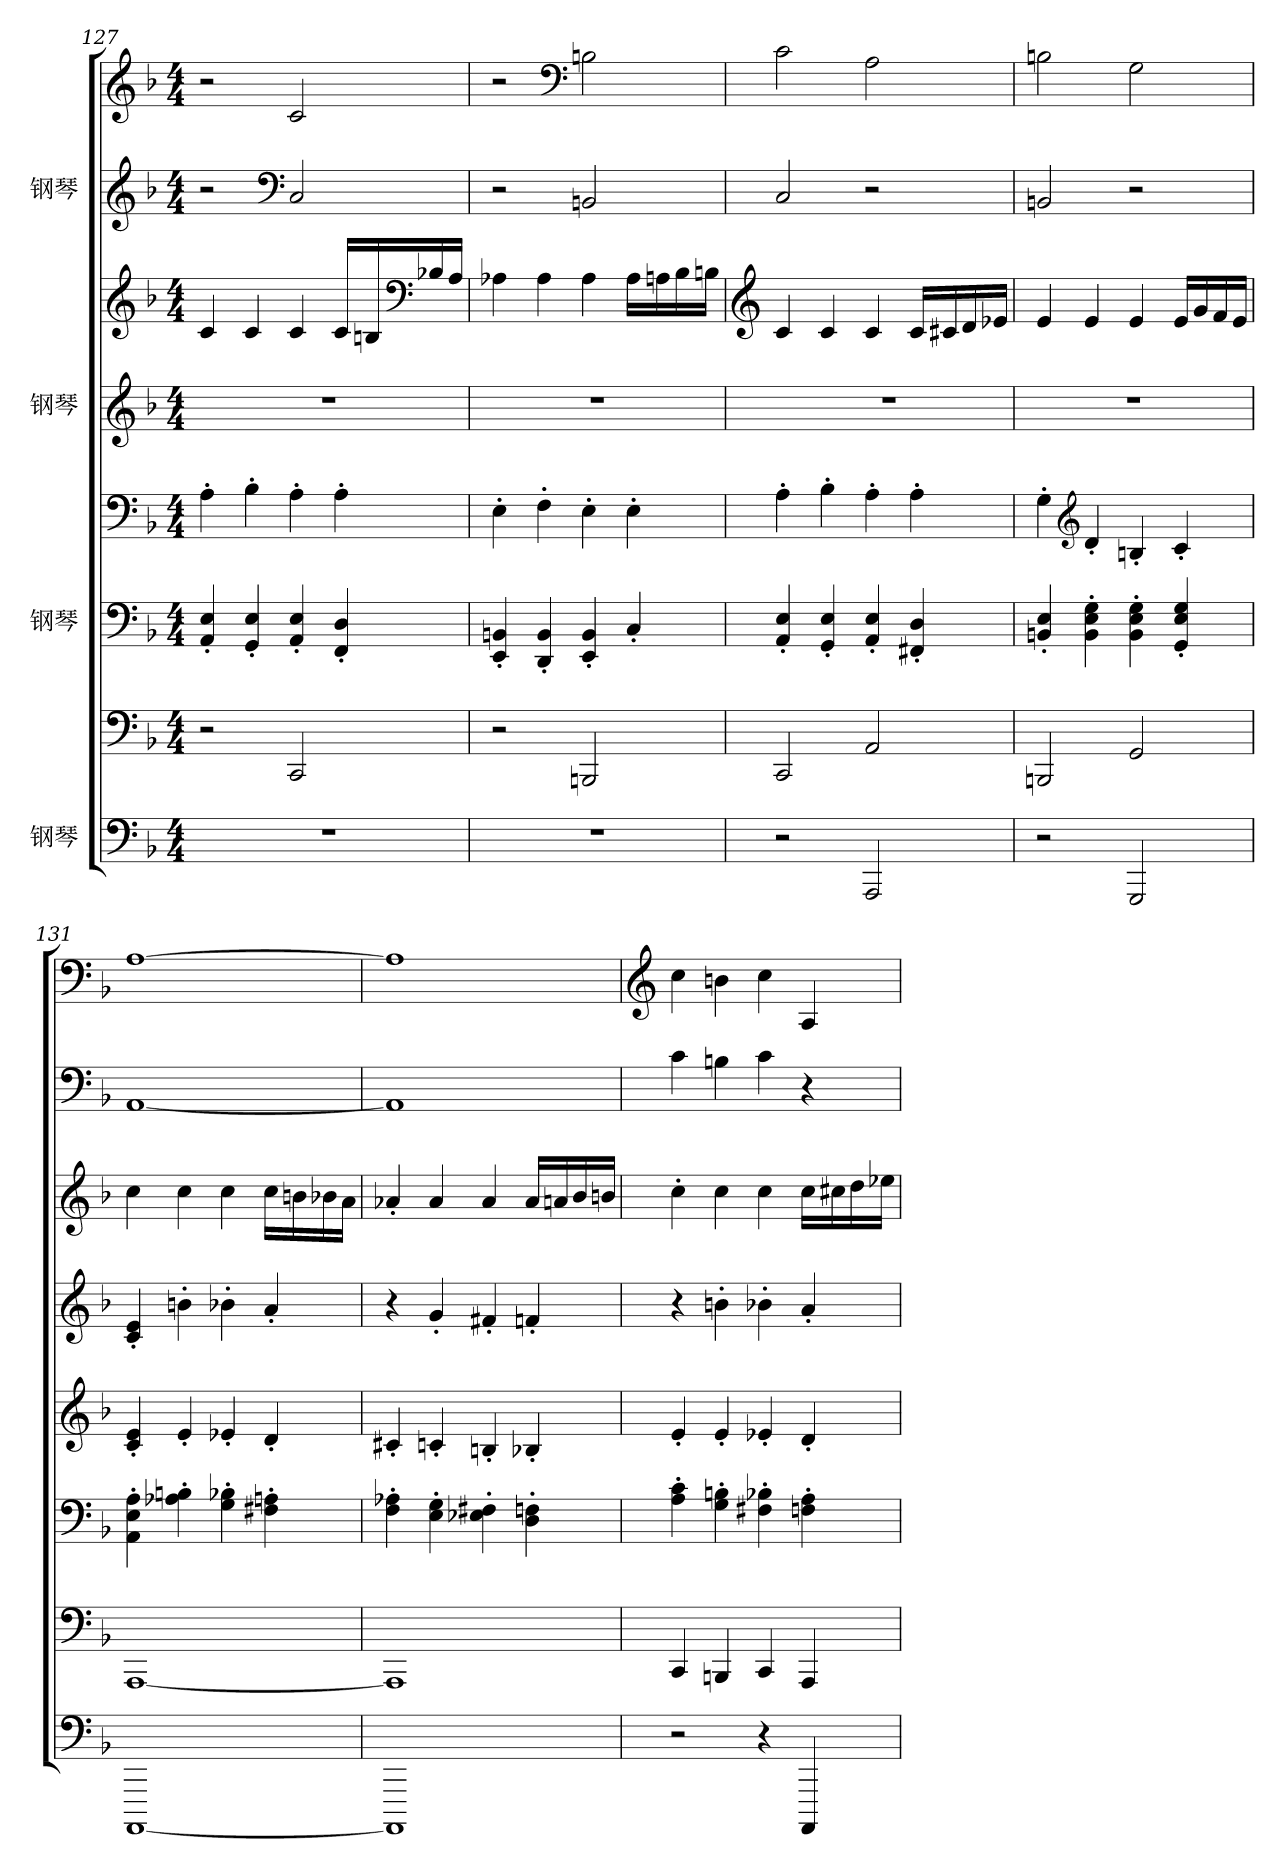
**kern	**kern	**kern	**kern	**kern	**kern	**kern	**kern
*part4	*part4	*part3	*part3	*part2	*part2	*part1	*part1
*staff8	*staff7	*staff6	*staff5	*staff4	*staff3	*staff2	*staff1
*I"钢琴	*	*I"钢琴	*	*I"钢琴	*	*I"钢琴	*
*clefF4	*clefF4	*clefF4	*clefF4	*clefG2	*clefG2	*clefG2	*clefG2
*k[b-]	*k[b-]	*k[b-]	*k[b-]	*k[b-]	*k[b-]	*k[b-]	*k[b-]
*M4/4	*M4/4	*M4/4	*M4/4	*M4/4	*M4/4	*M4/4	*M4/4
=127	=127	=127	=127	=127	=127	=127	=127
1r	2r	4AA/' 4E/'	4A'\	1r	4c/	2r	2r
.	.	4GG/' 4E/'	4B-'\	.	4c/	.	.
*	*	*	*	*	*	*clefF4	*
.	2CC/	4AA/' 4E/'	4A'\	.	4c/	2C/	2c/
.	.	4FF/' 4D/'	4A'\	.	16c/LL	.	.
.	.	.	.	.	16Bn/	.	.
*	*	*	*	*	*clefF4	*	*
.	.	.	.	.	16B-X/	.	.
.	.	.	.	.	16A/JJ	.	.
=128	=128	=128	=128	=128	=128	=128	=128
1r	2r	4EE/' 4BBn/'	4E'\	1r	4A-X\	2r	2r
.	.	4DD/' 4BB/'	4F'\	.	4A-\	.	.
*	*	*	*	*	*	*	*clefF4
.	2BBBn/	4EE/' 4BB/'	4E'\	.	4A-\	2BBn/	2Bn\
.	.	4C'/	4E'\	.	16A-\LL	.	.
.	.	.	.	.	16An\	.	.
.	.	.	.	.	16B-\	.	.
.	.	.	.	.	16Bn\JJ	.	.
!!LO:PB:g=z
=129	=129	=129	=129	=129	=129	=129	=129
*	*	*	*	*	*clefG2	*	*
2r	2CC/	4AA/' 4E/'	4A'\	1r	4c/	2C/	2c\
.	.	4GG/' 4E/'	4B-'\	.	4c/	.	.
2AAA/	2AA/	4AA/' 4E/'	4A'\	.	4c/	2r	2A\
.	.	4FF#X/' 4D/'	4A'\	.	16c/LL	.	.
.	.	.	.	.	16c#X/	.	.
.	.	.	.	.	16d/	.	.
.	.	.	.	.	16e-X/JJ	.	.
=130	=130	=130	=130	=130	=130	=130	=130
2r	2BBBn/	4BBn/' 4E/'	4G'\	1r	4e/	2BBn/	2Bn\
*	*	*	*clefG2	*	*	*	*
.	.	4BB\' 4E\' 4G\'	4d'/	.	4e/	.	.
2GGG/	2GG/	4BB\' 4E\' 4G\'	4Bn'/	.	4e/	2r	2G\
.	.	4GG/' 4E/' 4G/'	4c'/	.	16e/LL	.	.
.	.	.	.	.	16g/	.	.
.	.	.	.	.	16f/	.	.
.	.	.	.	.	16e/JJ	.	.
=131	=131	=131	=131	=131	=131	=131	=131
[1AAAA	[1AAA	4AA\' 4E\' 4A\'	4c/' 4e/'	4c/' 4e/'	4cc\	[1AA	[1A
.	.	4A-X\' 4Bn\'	4e'/	4bn'\	4cc\	.	.
.	.	4G\' 4B-X\'	4e-X'/	4b-X'\	4cc\	.	.
.	.	4F#X\' 4An\'	4d'/	4a'/	16cc\LL	.	.
.	.	.	.	.	16bn\	.	.
.	.	.	.	.	16b-X\	.	.
.	.	.	.	.	16a\JJ	.	.
!!LO:PB:g=z
=132	=132	=132	=132	=132	=132	=132	=132
1AAAA]	1AAA]	4F\' 4A-X\'	4c#X'/	4r	4a-X'/	1AA]	1A]
.	.	4E\' 4G\'	4cn'/	4g'/	4a-/	.	.
.	.	4E-X\' 4F#X\'	4Bn'/	4f#X'/	4a-/	.	.
.	.	4D\' 4Fn\'	4B-X'/	4fn'/	16a-/LL	.	.
.	.	.	.	.	16an/	.	.
.	.	.	.	.	16b-/	.	.
.	.	.	.	.	16bn/JJ	.	.
=133	=133	=133	=133	=133	=133	=133	=133
*	*	*	*	*	*	*	*clefG2
2r	4CC/	4A\' 4c\'	4e'/	4r	4cc'\	4c\	4cc\
.	4BBBn/	4G\' 4Bn\'	4e'/	4bn'\	4cc\	4Bn\	4bn\
4r	4CC/	4F#X\' 4B-X\'	4e-X'/	4b-X'\	4cc\	4c\	4cc\
4AAAA/	4AAA/	4Fn\' 4A\'	4d'/	4a'/	16cc\LL	4r	4A/
.	.	.	.	.	16cc#X\	.	.
.	.	.	.	.	16dd\	.	.
.	.	.	.	.	16ee-X\JJ	.	.
=	=	=	=	=	=	=	=
*-	*-	*-	*-	*-	*-	*-	*-
